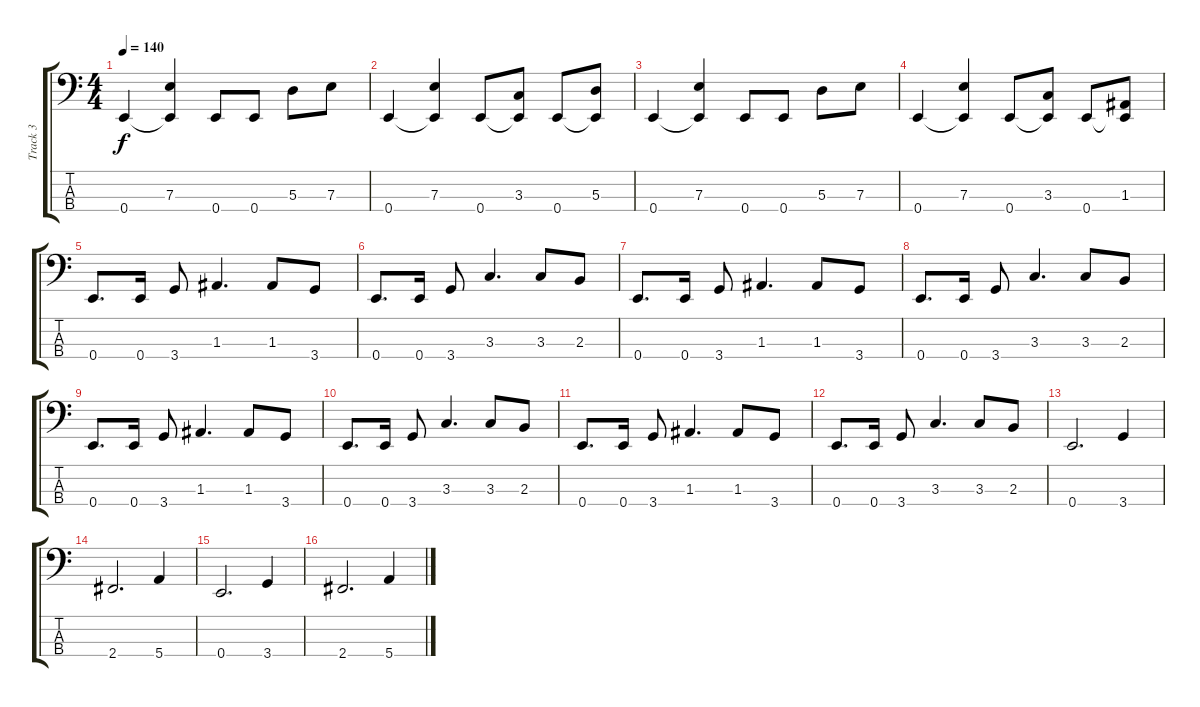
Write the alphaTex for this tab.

\track ("Track 3" "Track 3") {instrument electricbasspick}
\staff {score tabs}
\tuning (G2 D2 A1 E1) {hide}
\ts (4 4)
\tempo 140
\clef f4
\ks c
0.4.4{dy f} (7.3 0.4{t}).4 0.4.8 0.4.8 5.3.8 7.3.8 |
0.4.4 (7.3 0.4{t}).4 0.4.8 (3.3 0.4{t}).8 0.4.8 (5.3 0.4{t}).8 |
0.4.4 (7.3 0.4{t}).4 0.4.8 0.4.8 5.3.8 7.3.8 |
0.4.4 (7.3 0.4{t}).4 0.4.8 (3.3 0.4{t}).8 0.4.8 (1.3 0.4{t}).8 |
0.4.8{d} 0.4.16 3.4.8 1.3.4{d} 1.3.8 3.4.8 |
0.4.8{d} 0.4.16 3.4.8 3.3.4{d} 3.3.8 2.3.8 |
0.4.8{d} 0.4.16 3.4.8 1.3.4{d} 1.3.8 3.4.8 |
0.4.8{d} 0.4.16 3.4.8 3.3.4{d} 3.3.8 2.3.8 |
0.4.8{d} 0.4.16 3.4.8 1.3.4{d} 1.3.8 3.4.8 |
0.4.8{d} 0.4.16 3.4.8 3.3.4{d} 3.3.8 2.3.8 |
0.4.8{d} 0.4.16 3.4.8 1.3.4{d} 1.3.8 3.4.8 |
0.4.8{d} 0.4.16 3.4.8 3.3.4{d} 3.3.8 2.3.8 |
0.4.2{d} 3.4.4 |
2.4.2{d} 5.4.4 |
0.4.2{d} 3.4.4 |
2.4.2{d} 5.4.4
